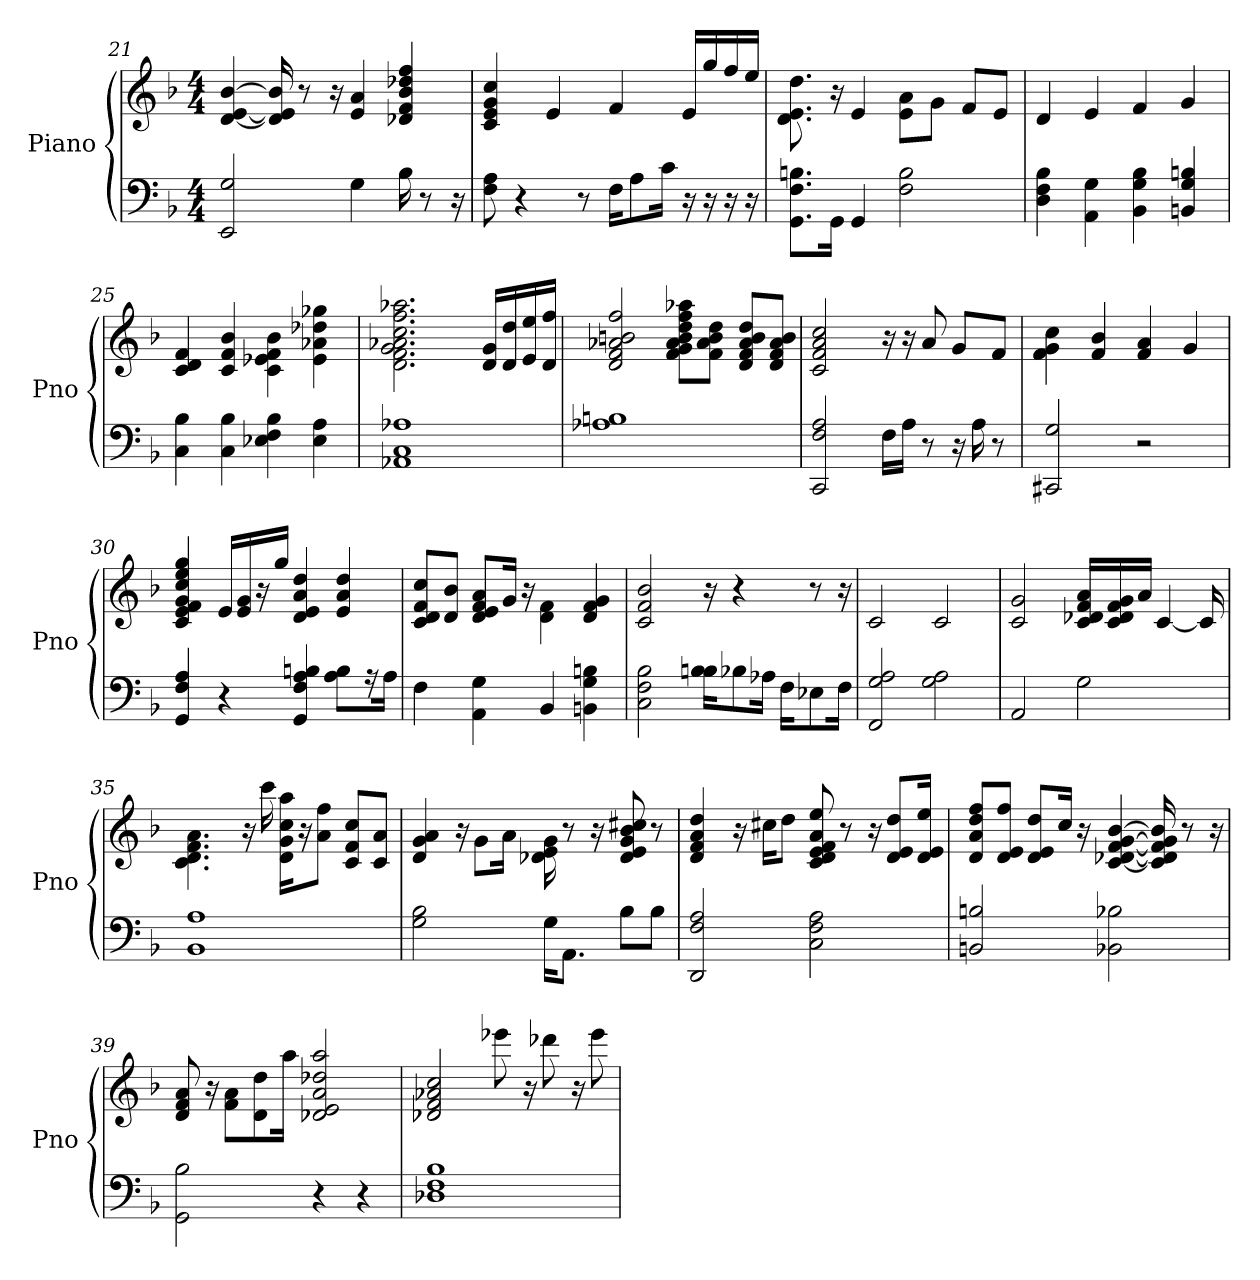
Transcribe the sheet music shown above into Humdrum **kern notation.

**kern	**kern
*part1	*part1
*staff2	*staff1
*I"Piano	*
*I'Pno	*
*clefF4	*clefG2
*k[b-]	*k[b-]
*F:	*F:
*M4/4	*M4/4
=21	=21
2EE/ 2G/	[4d/ [4e/ [4b-/
.	16d/] 16e/] 16b-/]
.	8r
.	16r
4G\	4e/ 4a/
16B-\	4d-X/ 4f/ 4b-/ 4dd-X/ 4ff/
8r	.
16r	.
=22	=22
8F\ 8A\	4c/ 4e/ 4g/ 4cc/
4r	.
.	4e/
8r	.
16F\KL	4f/
8A\	.
16c\Jk	.
16r	16e/LL
16r	16gg/
16r	16ff/
16r	16ee/JJ
!!LO:PB:g=z
=23	=23
8.GG\ 8.F\ 8.Bn\L	8.d\ 8.e\ 8.dd\
16GG\Jk	16r
4GG/	4e/
2F\ 2B\	8e\ 8a\L
.	8g\J
.	8f/L
.	8e/J
=24	=24
4D\ 4F\ 4B-\	4d/
4AA\ 4G\	4e/
4BB-\ 4G\ 4B-\	4f/
4BBn/ 4G/ 4Bn/	4g/
=25	=25
4C\ 4B-\	4c/ 4d/ 4f/
4C\ 4B-\	4c/ 4f/ 4b-/
4E-X\ 4F\ 4B-\	4c\ 4e-X\ 4f\ 4b-\
4E-\ 4A\	4e-\ 4a-X\ 4dd-X\ 4gg-X\
=26	=26
1AA-X 1C 1A-X	2.d\ 2.f\ 2.g\ 2.a-X\ 2.cc\ 2.ff\ 2.aa-X\
.	16d/ 16g/LL
.	16d/ 16dd/
.	16e/ 16ee/
.	16d/ 16ff/JJ
=27	=27
1A-X 1Bn	2d/ 2f/ 2a-X/ 2bn/ 2ff/
.	8f\ 8g\ 8a-\ 8b\ 8dd\ 8ff\ 8aa-X\L
.	8f\ 8a-\ 8b\ 8dd\J
.	8d/ 8f/ 8a-/ 8b/ 8dd/L
.	8d/ 8f/ 8a-/ 8b/J
!!LO:LB:g=z
=28	=28
2CC/ 2F/ 2A/	2c/ 2f/ 2a/ 2cc/
16F\LL	16r
16A\JJ	16r
8r	8a/
16r	8g/L
16A\	.
8r	8f/J
=29	=29
2CC#X/ 2G/	4f\ 4g\ 4cc\
.	4f/ 4b-/
2r	4f/ 4a/
.	4g/
=30	=30
4GG/ 4F/ 4A/	4c/ 4e/ 4f/ 4g/ 4cc/ 4ee/ 4gg/
4r	16e/LL
.	16e/ 16g/
.	16r
.	16gg/JJ
4GG/ 4F/ 4A/ 4Bn/	4d/ 4e/ 4a/ 4dd/
8A\ 8B\L	4e/ 4a/ 4dd/
16r	.
16A\Jk	.
=31	=31
4F\	8c/ 8d/ 8f/ 8cc/L
.	8d/ 8b-/J
4AA\ 4G\	8d/ 8e/ 8f/ 8a/L
.	16g/Jk
.	16r
4BB-/	4d\ 4f\
4BBn\ 4G\ 4Bn\	4d/ 4f/ 4g/
=32	=32
2C\ 2F\ 2B-\	2c/ 2f/ 2b-/
16B-\ 16Bn\KL	16r
8B-X\	4r
16A-X\Jk	.
16F\KL	.
8E-X\	8r
16F\Jk	16r
!!LO:LB:g=z
=33	=33
2FF/ 2G/ 2A/	2c/
2G\ 2A\	2c/
=34	=34
2AA/	2c/ 2g/
2G\	16c/ 16d-X/ 16f/ 16a/LL
.	16c/ 16d-/ 16f/ 16g/
.	16a/JJ
.	[4c/
.	16c/]
=35	=35
1BB- 1A	4.c\ 4.d\ 4.f\ 4.a\
.	16r
.	16ccc\
.	16d\ 16g\ 16cc\ 16aa\KL
.	16r
.	8a\ 8ff\J
.	8c/ 8f/ 8cc/L
.	8c/ 8a/J
=36	=36
2G\ 2B-\	4d/ 4g/ 4a/
.	16r
.	8g\L
.	16a\Jk
16G\KL	16d-X\ 16e\ 16g\
8.AA\J	8r
.	16r
8B-\L	8d-/ 8e/ 8g/ 8b-/ 8cc#X/
8B-\J	8r
!!LO:LB:g=z
=37	=37
2DD/ 2F/ 2A/	4d/ 4f/ 4a/ 4dd/
.	16r
.	16cc#X\KL
.	8dd\J
2C\ 2F\ 2A\	8c/ 8d/ 8e/ 8f/ 8a/ 8ee/
.	8r
.	16r
.	8d/ 8e/ 8dd/L
.	16d/ 16e/ 16ee/Jk
=38	=38
2BBn/ 2Bn/	8d/ 8a/ 8dd/ 8ff/L
.	8d/ 8e/ 8ff/J
.	8d/ 8e/ 8dd/L
.	16cc/Jk
.	16r
2BB-X\ 2B-X\	[4c/ [4d-X/ [4f/ [4g/ [4b-/
.	16c/] 16d-/] 16f/] 16g/] 16b-/]
.	8r
.	16r
=39	=39
2GG\ 2B-\	8d/ 8f/ 8a/
.	16r
.	8f\ 8a\L
.	8d\ 8dd\
.	16aa\Jk
4r	2d-X/ 2e/ 2a/ 2dd-X/ 2aa/
4r	.
=40	=40
1D-X 1F 1B-	2d-X/ 2f/ 2a-X/ 2cc/
.	8eee-X\
.	16r
.	8ddd-X\
.	16r
.	8eee-\
=	=
*-	*-
